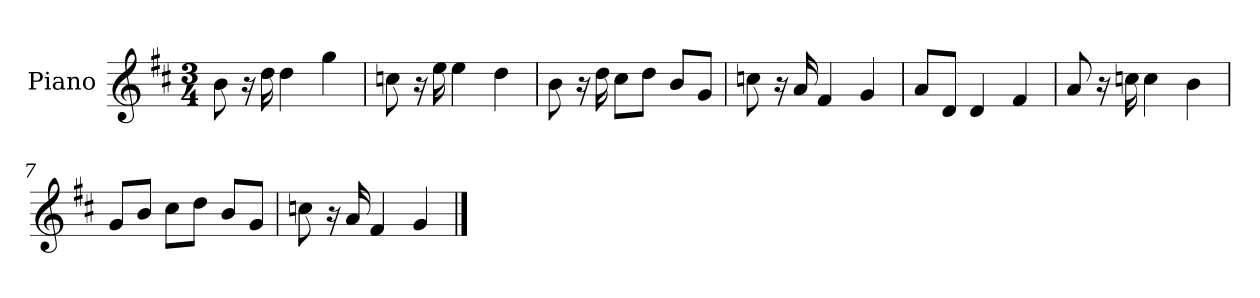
**kern
*part1
*staff1
*I"Piano
*I'P-no
*clefG2
*k[f#c#]
*M3/4
*MM186
=1
8b\
16r
16dd\
4dd\
4gg\
=2
8ccn\
16r
16ee\
4ee\
4dd\
=3
8b\
16r
16dd\
8cc#\L
8dd\J
8b/L
8g/J
=4
8ccn\
16r
16a/
4f#/
4g/
=5
8a/L
8d/J
4d/
4f#/
=6
8a/
16r
16ccn\
4cc\
4b\
!!LO:LB:g=z
=7
8g/L
8b/J
8cc#\L
8dd\J
8b/L
8g/J
=8
8ccn\
16r
16a/
4f#/
4g/
==
*-
